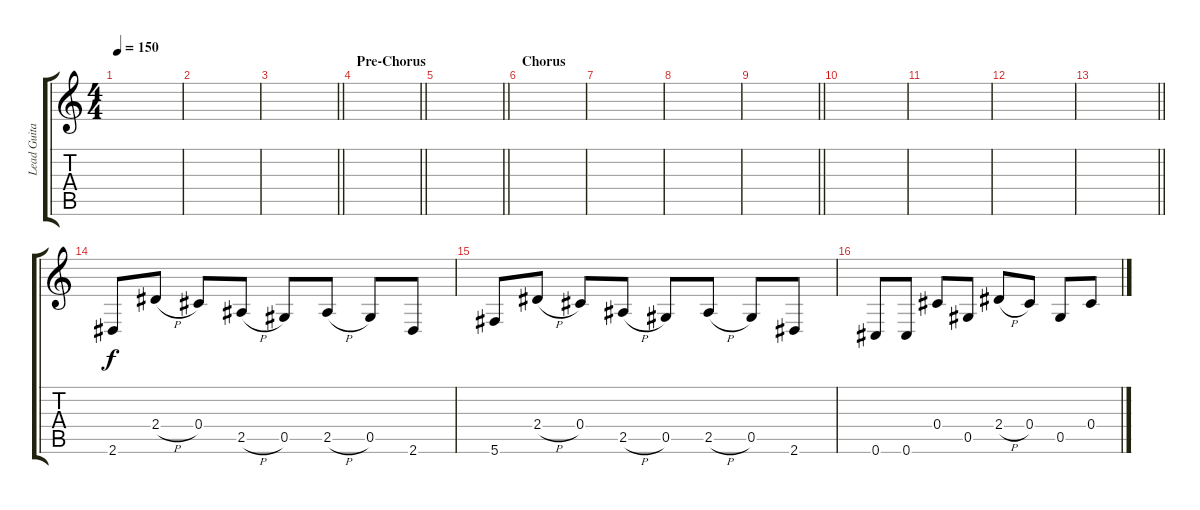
\track ("Lead Guitar" "Lead Guita") {instrument distortionguitar}
\staff {score tabs}
\tuning (Eb4 Bb3 Gb3 Db3 Ab2 Db2) {hide}
\ts (4 4)
\tempo 150
\clef g2
\ks c
|
|
\barLineRight lightlight
|
\section ("" "Pre-Chorus")
\barLineRight lightlight
|
\barLineRight lightlight
|
\section ("" "Chorus")
|
|
|
\barLineRight lightlight
|
|
|
|
\barLineRight lightlight
|
2.6.8 2.4{h}.8 0.4.8 2.5{h}.8 0.5.8 2.5{h}.8 0.5.8 2.6.8 |
5.6.8 2.4{h}.8 0.4.8 2.5{h}.8 0.5.8 2.5{h}.8 0.5.8 2.6.8 |
0.6.8 0.6.8 0.4.8 0.5.8 2.4{h}.8 0.4.8 0.5.8 0.4.8
